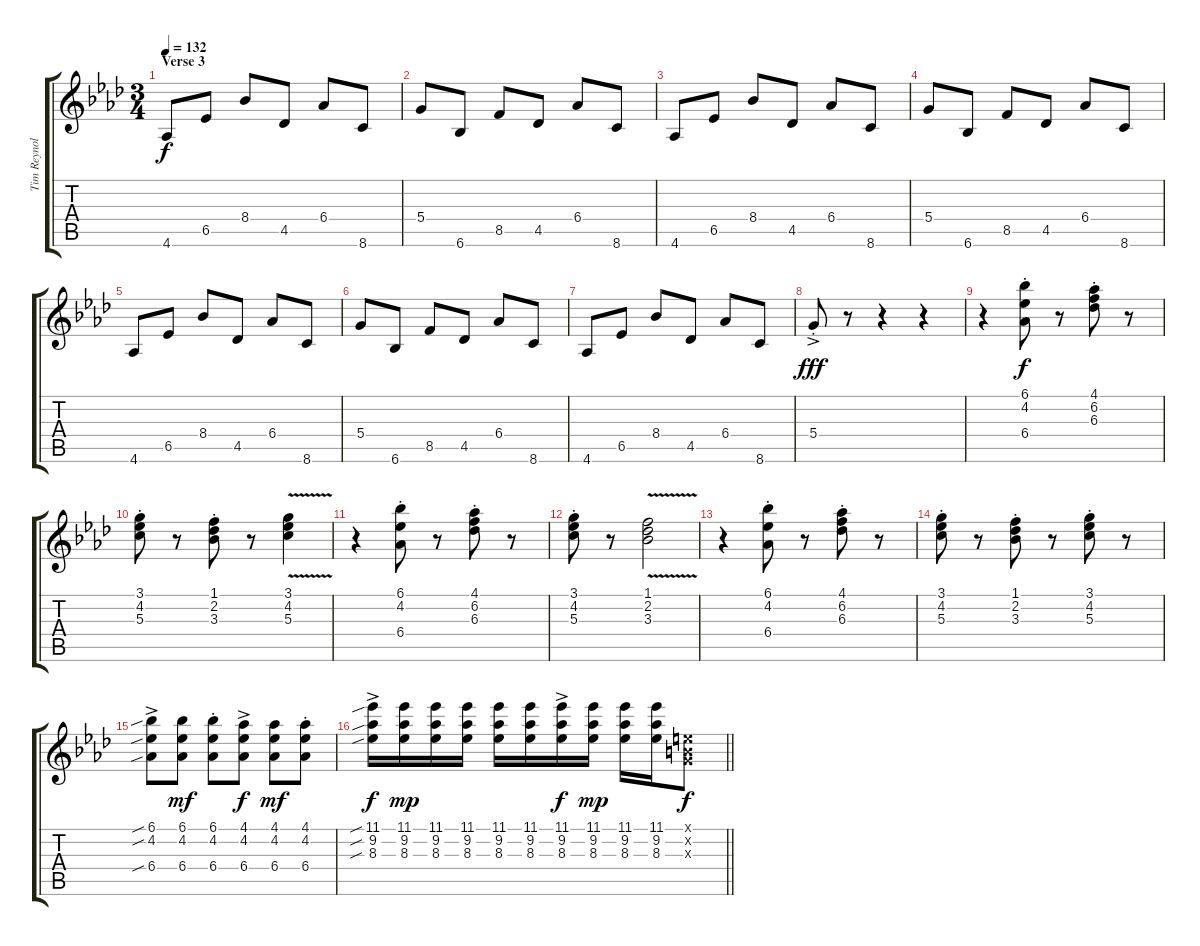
\track ("Tim Reynolds" "Tim Reynol") {instrument acousticguitarsteel}
\staff {score tabs}
\tuning (E4 B3 G3 D3 A2 E2) {hide}
\ts (3 4)
\section ("" "Verse 3")
\tempo 132
\clef g2
\ks ab
4.6.8{dy f} 6.5.8 8.4.8 4.5.8 6.4.8 8.6.8 |
5.4.8 6.6.8 8.5.8 4.5.8 6.4.8 8.6.8 |
4.6.8 6.5.8 8.4.8 4.5.8 6.4.8 8.6.8 |
5.4.8 6.6.8 8.5.8 4.5.8 6.4.8 8.6.8 |
4.6.8 6.5.8 8.4.8 4.5.8 6.4.8 8.6.8 |
5.4.8 6.6.8 8.5.8 4.5.8 6.4.8 8.6.8 |
4.6.8 6.5.8 8.4.8 4.5.8 6.4.8 8.6.8 |
5.4{ac st}.8{dy fff} r.8 r.4 r.4 |
r.4 (6.1{st} 4.2{st} 6.4{st}).8{dy f} r.8 (4.1{st} 6.2{st} 6.3{st}).8 r.8 |
(3.1{st} 4.2{st} 5.3{st}).8 r.8 (1.1{st} 2.2{st} 3.3{st}).8 r.8 (3.1{v} 4.2{v} 5.3{v}).4 |
r.4 (6.1{st} 4.2{st} 6.4{st}).8 r.8 (4.1{st} 6.2{st} 6.3{st}).8 r.8 |
(3.1{st} 4.2{st} 5.3{st}).8 r.8 (1.1{v} 2.2{v} 3.3{v}).2 |
r.4 (6.1{st} 4.2{st} 6.4{st}).8 r.8 (4.1{st} 6.2{st} 6.3{st}).8 r.8 |
(3.1{st} 4.2{st} 5.3{st}).8 r.8 (1.1{st} 2.2{st} 3.3{st}).8 r.8 (3.1{st} 4.2{st} 5.3{st}).8 r.8 |
(6.1{sib ac} 4.2{sib ac} 6.4{sib ac}).8{volume 12} (6.1 4.2 6.4).8{dy mf} (6.1{st} 4.2{st} 6.4{st}).8 (4.1{ac} 4.2{ac} 6.4{ac}).8{dy f} (4.1 4.2 6.4).8{dy mf} (4.1{st} 4.2{st} 6.4{st}).8 |
\barLineRight lightlight
(11.1{sib ac} 9.2{sib ac} 8.3{sib ac}).16{dy f} (11.1 9.2 8.3).16{dy mp} (11.1 9.2 8.3).16 (11.1 9.2 8.3).16 (11.1 9.2 8.3).16 (11.1 9.2 8.3).16 (11.1{ac} 9.2{ac} 8.3{ac}).16{dy f} (11.1 9.2 8.3).16{dy mp} (11.1 9.2 8.3).16 (11.1 9.2 8.3).16 (0.1{x} 0.2{x} 0.3{x}).8{dy f}
